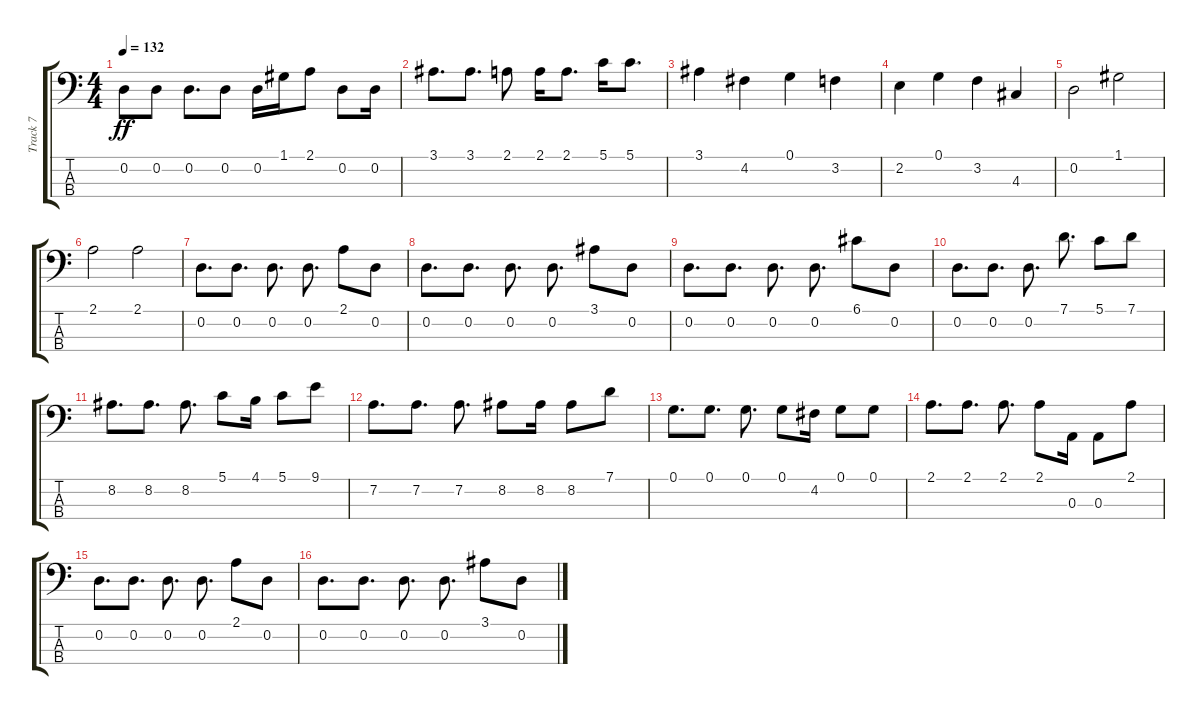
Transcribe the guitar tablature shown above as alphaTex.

\track ("Track 7" "Track 7") {instrument electricbasspick}
\staff {score tabs}
\tuning (G2 D2 A1 E1) {hide}
\ts (4 4)
\tempo 132
\clef f4
\ks c
0.2.8{dy ff} 0.2.8 0.2.8{d} 0.2.8 0.2.16 1.1.16 2.1.8 0.2.8 0.2.16 |
3.1.8{d} 3.1.8{d} 2.1.8 2.1.16 2.1.8{d} 5.1.16 5.1.8{d} |
3.1.4 4.2.4 0.1.4 3.2.4 |
2.2.4 0.1.4 3.2.4 4.3.4 |
0.2.2 1.1.2 |
2.1.2 2.1.2 |
0.2.8{d} 0.2.8{d} 0.2.8{d} 0.2.8{d} 2.1.8 0.2.8 |
0.2.8{d} 0.2.8{d} 0.2.8{d} 0.2.8{d} 3.1.8 0.2.8 |
0.2.8{d} 0.2.8{d} 0.2.8{d} 0.2.8{d} 6.1.8 0.2.8 |
0.2.8{d} 0.2.8{d} 0.2.8{d} 7.1.8{d} 5.1.8 7.1.8 |
8.2.8{d} 8.2.8{d} 8.2.8{d} 5.1.8 4.1.16 5.1.8 9.1.8 |
7.2.8{d} 7.2.8{d} 7.2.8{d} 8.2.8 8.2.16 8.2.8 7.1.8 |
0.1.8{d} 0.1.8{d} 0.1.8{d} 0.1.8 4.2.16 0.1.8 0.1.8 |
2.1.8{d} 2.1.8{d} 2.1.8{d} 2.1.8 0.3.16 0.3.8 2.1.8 |
0.2.8{d} 0.2.8{d} 0.2.8{d} 0.2.8{d} 2.1.8 0.2.8 |
0.2.8{d} 0.2.8{d} 0.2.8{d} 0.2.8{d} 3.1.8 0.2.8
